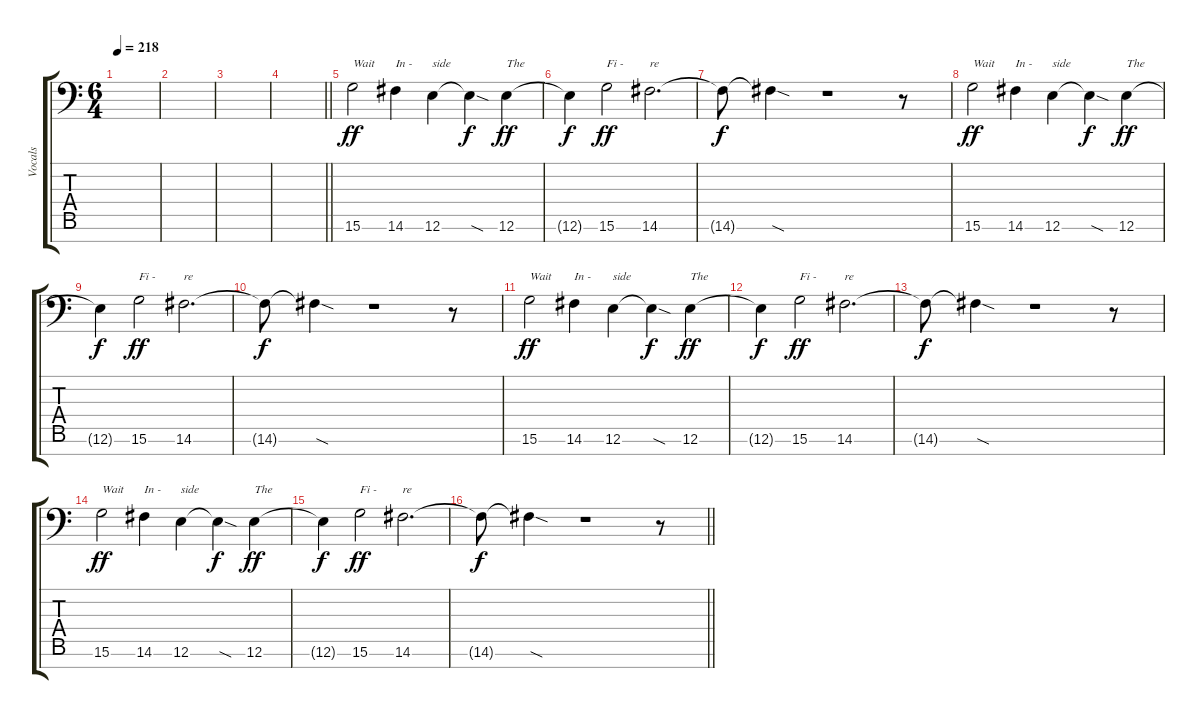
\track ("Vocals" "Vocals") {instrument bassoon}
\staff {score tabs}
\tuning (D4 A3 E3 D3 A2 E2 A1) {hide}
\ts (6 4)
\tempo 218
\clef f4
\ks c
|
|
|
\barLineRight lightlight
|
\section ("" "")
15.6.2{txt "Wait" dy ff} 14.6.4{txt "In - "} 12.6.4{txt "side"} 12.6{sod t}.4{dy f} 12.6.4{txt "The" dy ff} |
12.6{t}.4{dy f} 15.6.2{txt "Fi - " dy ff} 14.6.2{d txt "re"} |
14.6{t}.8{dy f} 14.6{sod t}.4 r.1 r.8 |
15.6.2{txt "Wait" dy ff} 14.6.4{txt "In - "} 12.6.4{txt "side"} 12.6{sod t}.4{dy f} 12.6.4{txt "The" dy ff} |
12.6{t}.4{dy f} 15.6.2{txt "Fi - " dy ff} 14.6.2{d txt "re"} |
14.6{t}.8{dy f} 14.6{sod t}.4 r.1 r.8 |
15.6.2{txt "Wait" dy ff} 14.6.4{txt "In - "} 12.6.4{txt "side"} 12.6{sod t}.4{dy f} 12.6.4{txt "The" dy ff} |
12.6{t}.4{dy f} 15.6.2{txt "Fi - " dy ff} 14.6.2{d txt "re"} |
14.6{t}.8{dy f} 14.6{sod t}.4 r.1 r.8 |
15.6.2{txt "Wait" dy ff} 14.6.4{txt "In - "} 12.6.4{txt "side"} 12.6{sod t}.4{dy f} 12.6.4{txt "The" dy ff} |
12.6{t}.4{dy f} 15.6.2{txt "Fi - " dy ff} 14.6.2{d txt "re"} |
\barLineRight lightlight
14.6{t}.8{dy f} 14.6{sod t}.4 r.1 r.8
